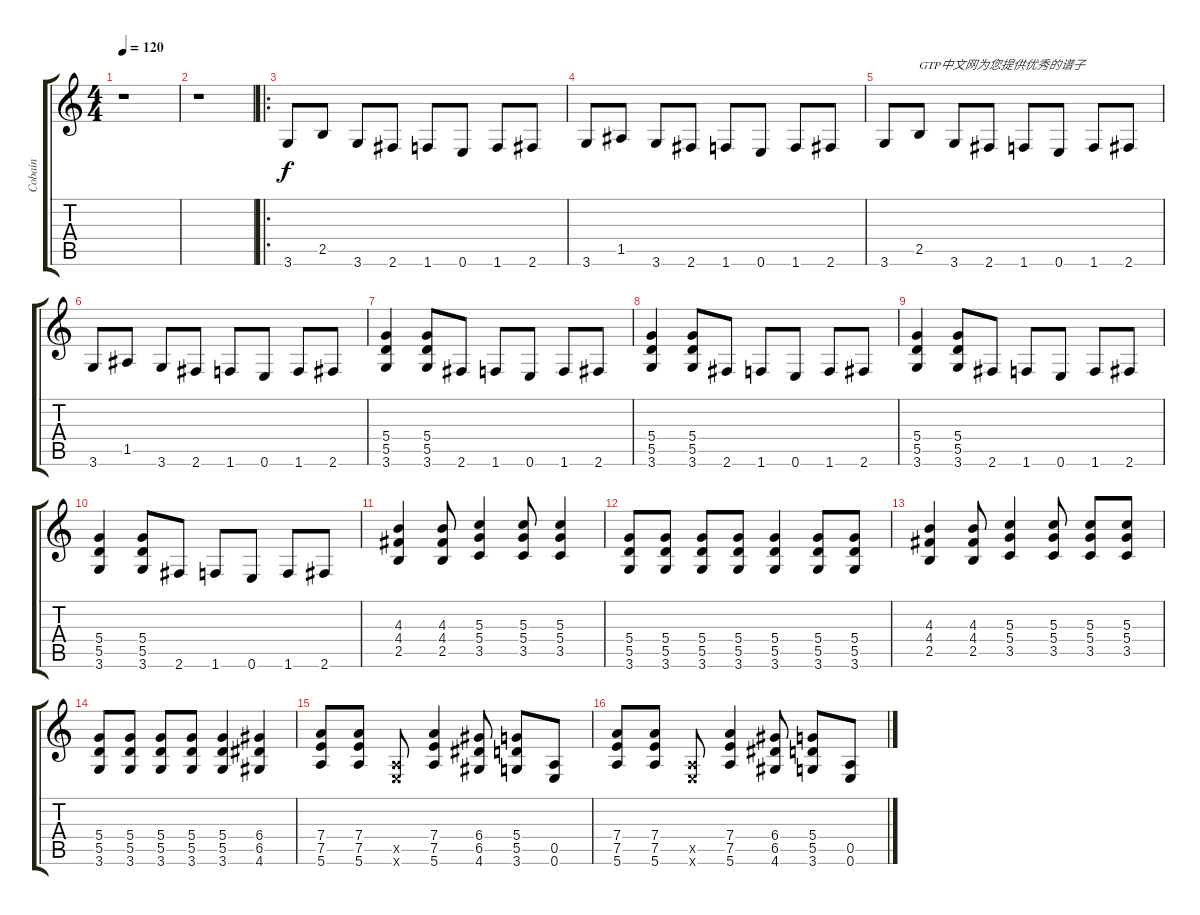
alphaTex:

\track ("Cobain" "Cobain") {instrument distortionguitar}
\staff {score tabs}
\tuning (E4 B3 G3 D3 A2 E2) {hide}
\ts (4 4)
\tempo 120
\clef g2
\ks c
r.1{dy f instrument distortionguitar} |
r.1 |
\ro
3.6.8 2.5.8 3.6.8 2.6.8 1.6.8 0.6.8 1.6.8 2.6.8 |
3.6.8 1.5.8 3.6.8 2.6.8 1.6.8 0.6.8 1.6.8 2.6.8 |
3.6.8 2.5.8{txt "GTP中文网为您提供优秀的谱子"} 3.6.8 2.6.8 1.6.8 0.6.8 1.6.8 2.6.8 |
3.6.8 1.5.8 3.6.8 2.6.8 1.6.8 0.6.8 1.6.8 2.6.8 |
(5.4 5.5 3.6).4 (5.4 5.5 3.6).8 2.6.8{instrument electricguitarmuted} 1.6.8 0.6.8 1.6.8 2.6.8 |
(5.4 5.5 3.6).4{instrument distortionguitar} (5.4 5.5 3.6).8 2.6.8{instrument electricguitarmuted} 1.6.8 0.6.8 1.6.8 2.6.8 |
(5.4 5.5 3.6).4{instrument distortionguitar} (5.4 5.5 3.6).8 2.6.8{instrument electricguitarmuted} 1.6.8 0.6.8 1.6.8 2.6.8 |
(5.4 5.5 3.6).4{instrument distortionguitar} (5.4 5.5 3.6).8 2.6.8{instrument electricguitarmuted} 1.6.8 0.6.8 1.6.8 2.6.8 |
(4.3 4.4 2.5).4{instrument distortionguitar} (4.3 4.4 2.5).8 (5.3 5.4 3.5).4 (5.3 5.4 3.5).8 (5.3 5.4 3.5).4 |
(5.4 5.5 3.6).8 (5.4 5.5 3.6).8 (5.4 5.5 3.6).8 (5.4 5.5 3.6).8 (5.4 5.5 3.6).4 (5.4 5.5 3.6).8 (5.4 5.5 3.6).8 |
(4.3 4.4 2.5).4 (4.3 4.4 2.5).8 (5.3 5.4 3.5).4 (5.3 5.4 3.5).8 (5.3 5.4 3.5).8 (5.3 5.4 3.5).8 |
(5.4 5.5 3.6).8 (5.4 5.5 3.6).8 (5.4 5.5 3.6).8 (5.4 5.5 3.6).8 (5.4 5.5 3.6).4 (6.4 6.5 4.6).4 |
(7.4 7.5 5.6).8 (7.4 7.5 5.6).8 (0.5{x} 0.6{x}).8 (7.4 7.5 5.6).4 (6.4 6.5 4.6).8 (5.4 5.5 3.6).8 (0.5 0.6).8 |
(7.4 7.5 5.6).8 (7.4 7.5 5.6).8 (0.5{x} 0.6{x}).8 (7.4 7.5 5.6).4 (6.4 6.5 4.6).8 (5.4 5.5 3.6).8 (0.5 0.6).8
